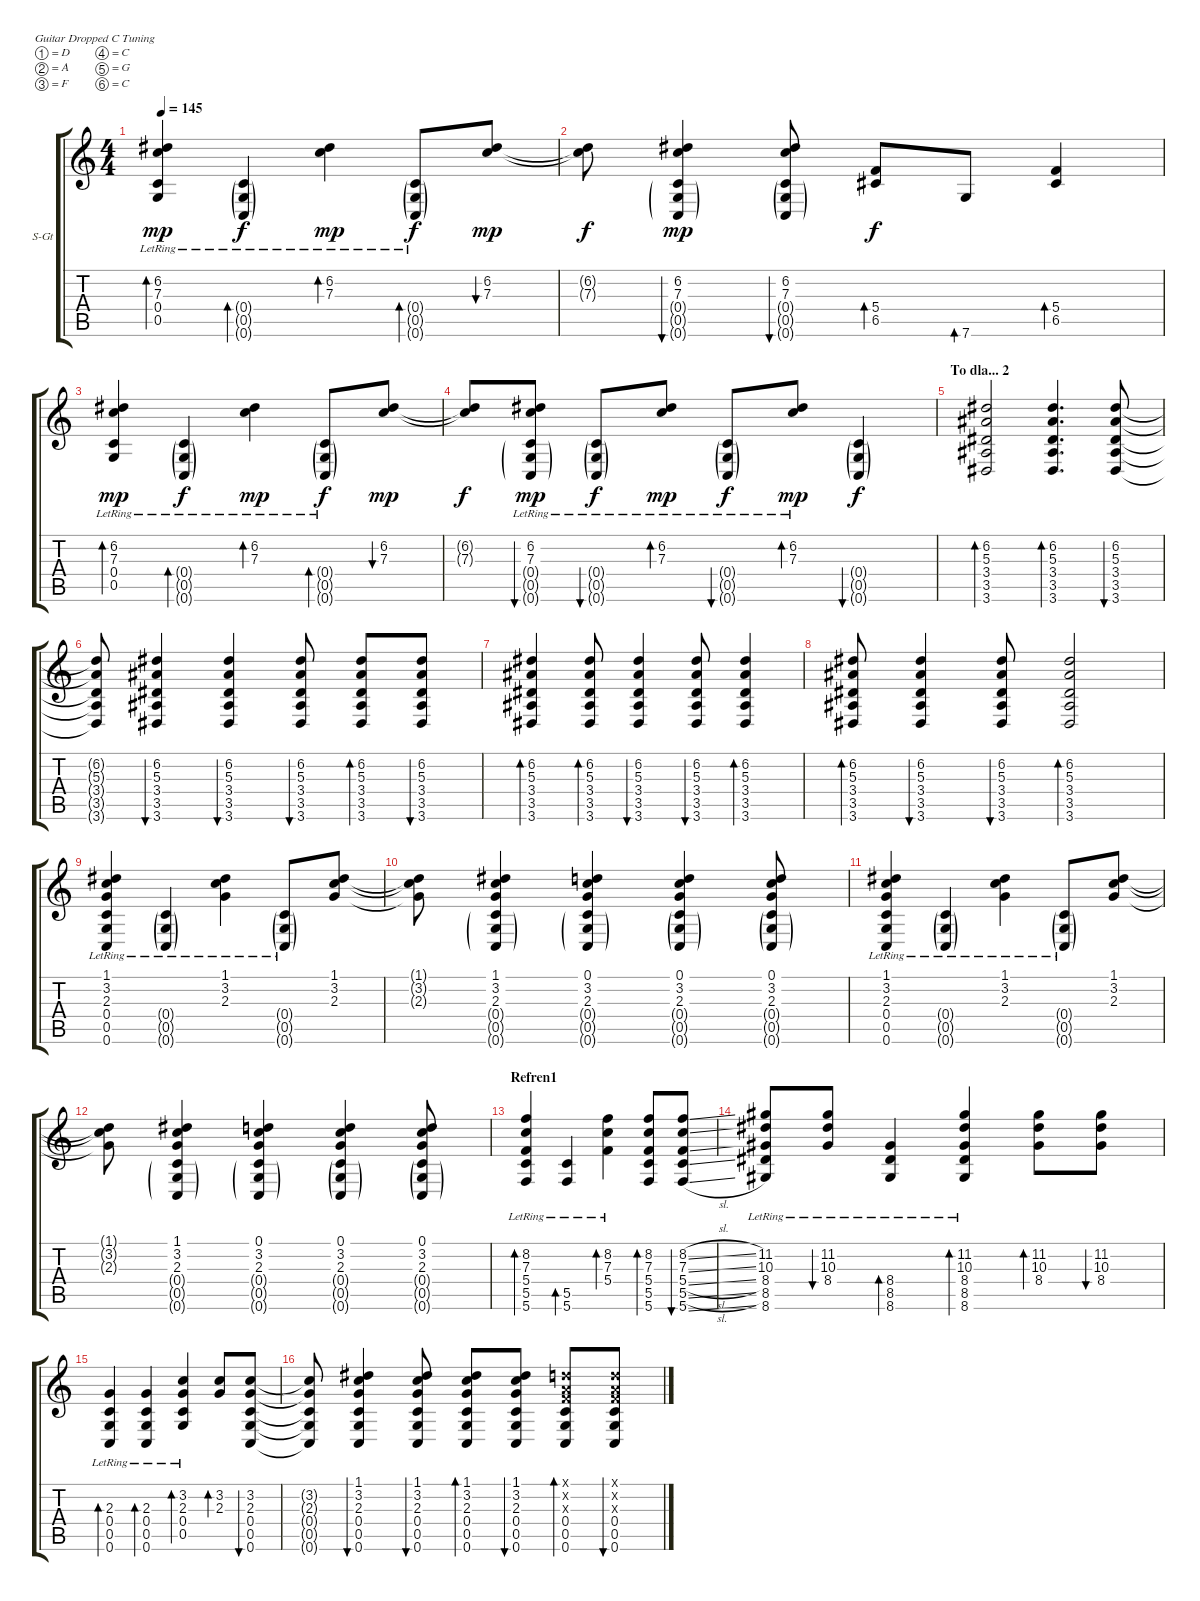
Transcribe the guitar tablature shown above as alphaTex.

\bracketExtendMode groupsimilarinstruments
\firstSystemTrackNameOrientation horizontal
\otherSystemsTrackNameOrientation horizontal
\track ("Gitara 2" "S-Gt") {instrument acousticguitarsteel}
\staff {score tabs}
\tuning (D4 A3 F3 C3 G2 C2)
\ts (4 4)
\tempo 145
\clef g2
\ks c
(6.2{lr} 7.3{lr} 0.4 0.5).4{bd 240 dy mp} (0.4{g lr} 0.5{g lr} 0.6{g lr}).4{bd 240 dy f} (6.2{lr} 7.3{lr}).4{bd 240 dy mp} (0.4{g lr} 0.5{g lr} 0.6{g lr}).8{bd 240 dy f} (6.2 7.3).8{bu 240 dy mp} |
(6.2{t} 7.3{t}).8{dy f} (6.2 7.3 0.4{g} 0.5{g} 0.6{g}).4{bu 240 dy mp} (6.2 7.3 0.4{g} 0.5{g} 0.6{g}).8{bu 240} (5.4 6.5).8{bd 240 dy f} 7.6.8{bd 240} (5.4 6.5).4{bd 240} |
(6.2{lr} 7.3{lr} 0.4 0.5).4{bd 240 dy mp} (0.4{g lr} 0.5{g lr} 0.6{g lr}).4{bd 240 dy f} (6.2{lr} 7.3{lr}).4{bd 240 dy mp} (0.4{g lr} 0.5{g lr} 0.6{g lr}).8{bd 240 dy f} (6.2 7.3).8{bu 240 dy mp} |
(6.2{t} 7.3{t}).8{dy f} (6.2{lr} 7.3{lr} 0.4{g} 0.5{g} 0.6{g}).8{bu 240 dy mp} (0.4{g lr} 0.5{g lr} 0.6{g lr}).8{bu 240 dy f} (6.2 7.3{lr}).8{bd 240 dy mp} (0.4{g lr} 0.5{g lr} 0.6{g lr}).8{bu 240 dy f} (6.2{lr} 7.3{lr}).8{bd 240 dy mp} (0.4{g} 0.5{g} 0.6{g}).4{bu 240 dy f} |
\section ("" "To dla... 2")
(6.2 5.3 3.4 3.5 3.6).2{bd 60} (6.2 5.3 3.4 3.5 3.6).4{d bd 60} (6.2 5.3 3.4 3.5 3.6).8{bu 60} |
(6.2{t} 5.3{t} 3.4{t} 3.5{t} 3.6{t}).8 (6.2 5.3 3.4 3.5 3.6).4{bu 60} (6.2 5.3 3.4 3.5 3.6).4{bu 60} (6.2 5.3 3.4 3.5 3.6).8{bu 60} (6.2 5.3 3.4 3.5 3.6).8{bd 60} (6.2 5.3 3.4 3.5 3.6).8{bu 60} |
(6.2 5.3 3.4 3.5 3.6).4{bd 60} (6.2 5.3 3.4 3.5 3.6).8{bd 60} (6.2 5.3 3.4 3.5 3.6).4{bu 60} (6.2 5.3 3.4 3.5 3.6).8{bu 60} (6.2 5.3 3.4 3.5 3.6).4{bd 60} |
(6.2 5.3 3.4 3.5 3.6).8{bd 60} (6.2 5.3 3.4 3.5 3.6).4{bu 60} (6.2 5.3 3.4 3.5 3.6).8{bu 60} (6.2 5.3 3.4 3.5 3.6).2{bd 60} |
(1.1 3.2{lr} 2.3{lr} 0.4 0.5 0.6{lr}).4 (0.4{g lr} 0.5{g lr} 0.6{g lr}).4 (1.1 3.2{lr} 2.3{lr}).4 (0.4{g lr} 0.5{g lr} 0.6{g lr}).8 (1.1 3.2 2.3).8 |
(1.1{t} 3.2{t} 2.3{t}).8 (1.1 3.2 2.3 0.4{g} 0.5{g} 0.6{g}).4 (0.1 3.2 2.3 0.4{g} 0.5{g} 0.6{g}).4 (0.1 3.2 2.3 0.4{g} 0.5{g} 0.6{g}).4 (0.1 3.2 2.3 0.4{g} 0.5{g} 0.6{g}).8 |
(1.1 3.2{lr} 2.3{lr} 0.4 0.5 0.6{lr}).4 (0.4{g lr} 0.5{g lr} 0.6{g lr}).4 (1.1 3.2{lr} 2.3{lr}).4 (0.4{g lr} 0.5{g lr} 0.6{g lr}).8 (1.1 3.2 2.3).8 |
(1.1{t} 3.2{t} 2.3{t}).8 (1.1 3.2 2.3 0.4{g} 0.5{g} 0.6{g}).4 (0.1 3.2 2.3 0.4{g} 0.5{g} 0.6{g}).4 (0.1 3.2 2.3 0.4{g} 0.5{g} 0.6{g}).4 (0.1 3.2 2.3 0.4{g} 0.5{g} 0.6{g}).8 |
\section ("" "Refren1")
(8.2 7.3{lr} 5.4{lr} 5.5{lr} 5.6{lr}).4{bd 60} (5.5{lr} 5.6{lr}).4{bd 240} (8.2{lr} 7.3{lr} 5.4{lr}).4{bd 240} (8.2 7.3 5.4 5.5 5.6).8{bd 120} (8.2{sl} 7.3{sl} 5.4{sl} 5.5{sl} 5.6{sl}).8{bu 120} |
(11.2{lr} 10.3{lr} 8.4{lr} 8.5{lr} 8.6{lr}).8 (11.2 10.3{lr} 8.4{lr}).8{bu 120} (8.4{lr} 8.5{lr} 8.6{lr}).4{bd 120} (11.2{lr} 10.3{lr} 8.4{lr} 8.5{lr} 8.6{lr}).4{bd 120} (11.2 10.3 8.4).8{bd 120} (11.2 10.3 8.4).8{bu 120} |
(2.3 0.4{lr} 0.5{lr} 0.6{lr}).4{bd 120} (2.3 0.4{lr} 0.5{lr} 0.6{lr}).4{bd 120} (3.2{lr} 2.3{lr} 0.4{lr} 0.5{lr}).4{bd 120} (3.2 2.3).8{bd 120} (3.2 2.3 0.4 0.5 0.6).8{bu 120} |
(3.2{t} 2.3{t} 0.4{t} 0.5{t} 0.6{t}).8 (1.1 3.2 2.3 0.4 0.5 0.6).4{bu 120} (1.1 3.2 2.3 0.4 0.5 0.6).8{bu 120} (1.1 3.2 2.3 0.4 0.5 0.6).8{bd 60} (1.1 3.2 2.3 0.4 0.5 0.6).8{bu 60} (0.1{x} 0.2{x} 0.3{x} 0.4 0.5 0.6).8{bd 30} (0.1{x} 0.2{x} 0.3{x} 0.4 0.5 0.6).8{bu 30}
